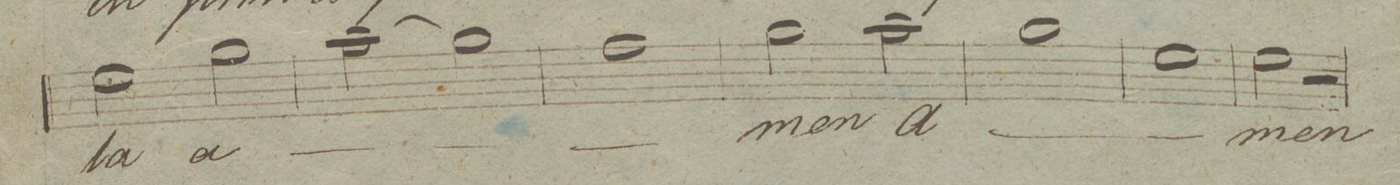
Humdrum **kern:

**kern	**text	**dynam
*I"Canto.	*	*
*clefC1	*	*
*k[]	*	*
*met(c|)	*	*
*M2/2	*	*
2cc\	-la	.
2ee\	a-	.
=183	=183	=183
(2ff\	.	.
2ee\)	.	.
=184	=184	=184
1dd\	.	.
=185	=185	=185
2ee\	-men	.
2ff\	A-	.
=186	=186	=186
1ee\	.	.
=187	=187	=187
1cc\	.	.
=188	=188	=188
2cc\	-men	.
2r	.	.
=189	=189	=189
*-	*-	*-
